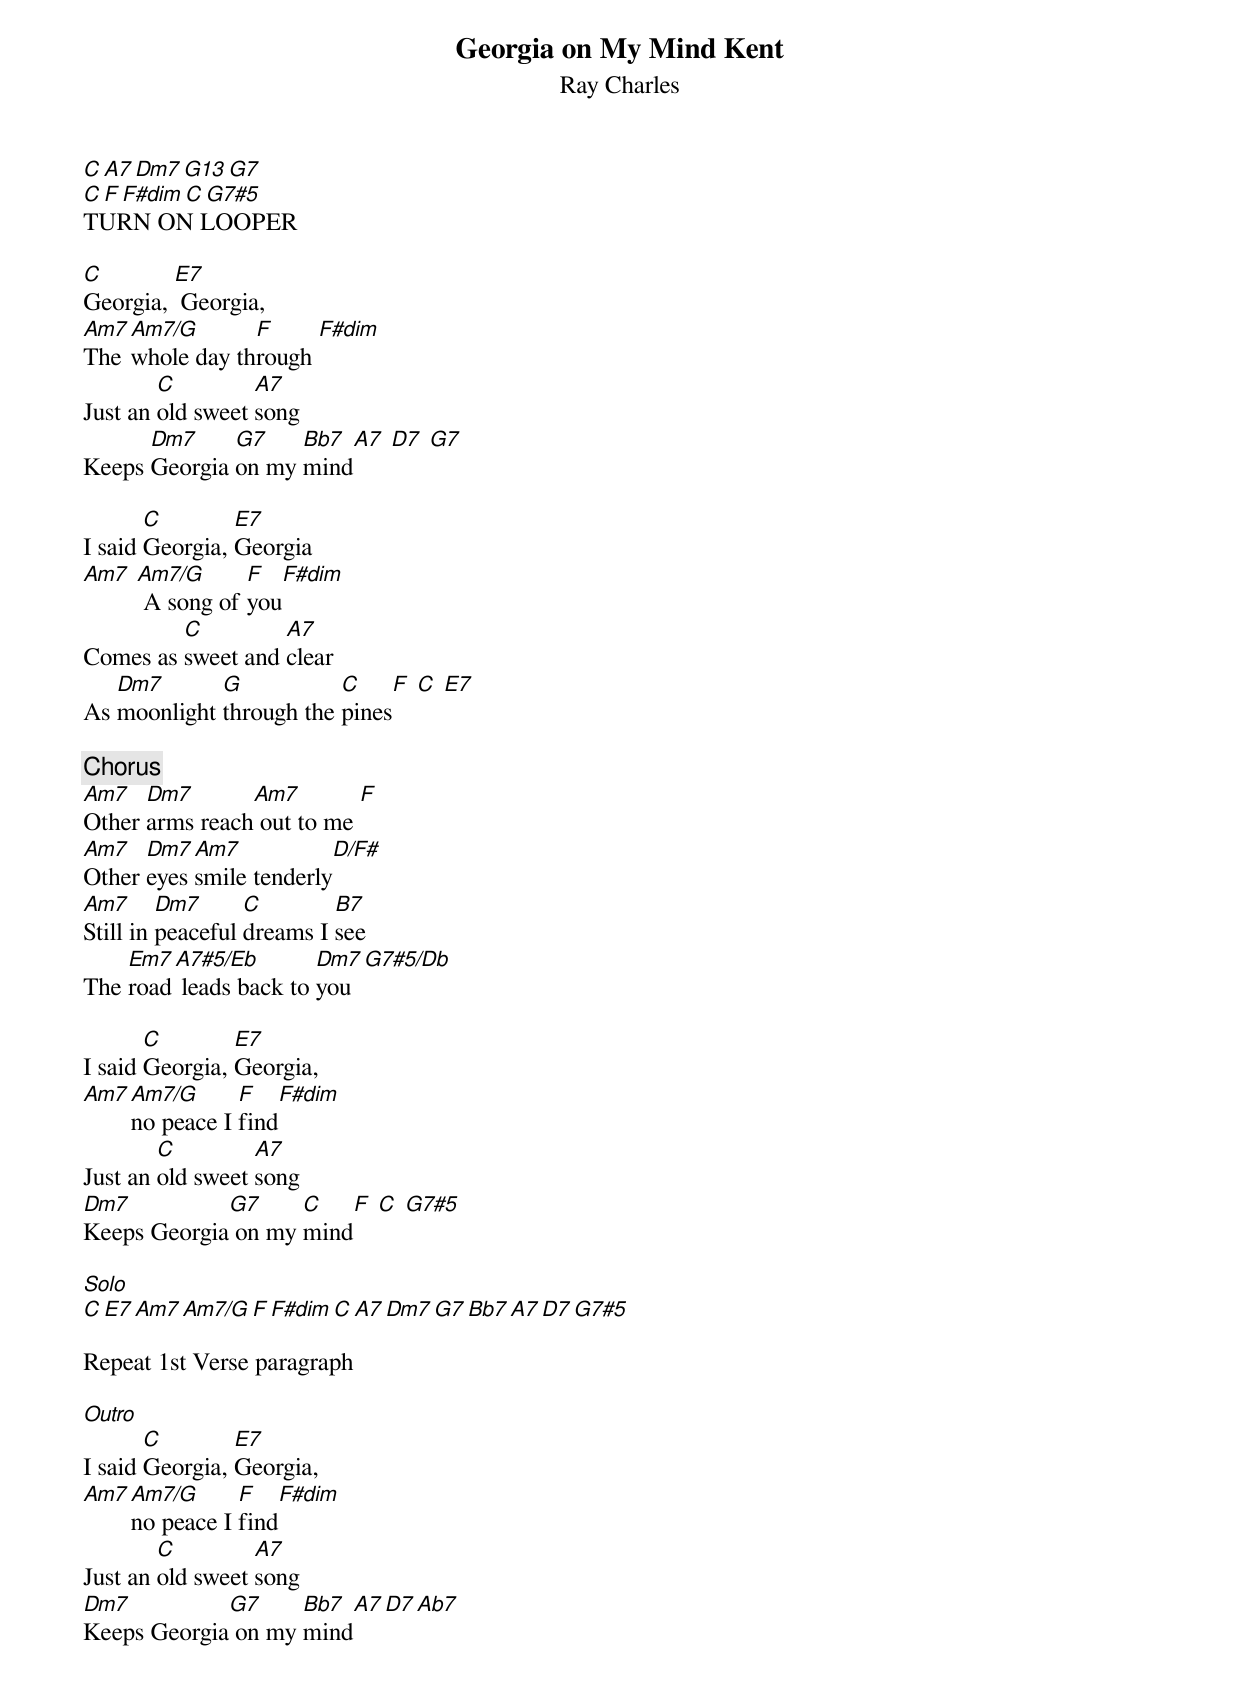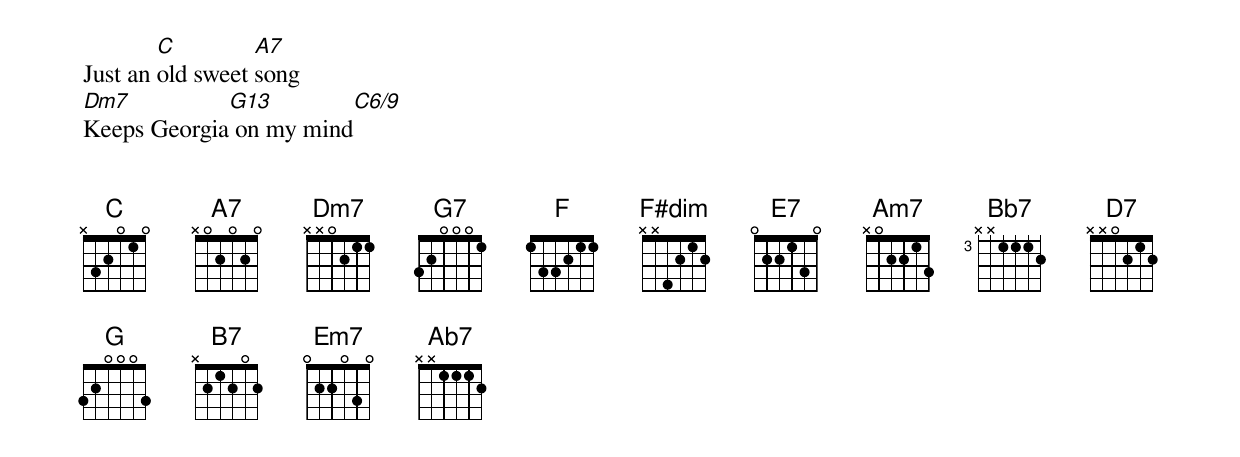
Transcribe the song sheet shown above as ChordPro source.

{title:Georgia on My Mind Kent}
{subtitle:Ray Charles}
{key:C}
[C][A7][Dm7][G13][G7]
[C][F][F#dim][C][G7#5]
TURN ON LOOPER

[C]Georgia, [E7] Georgia,
[Am7]The [Am7/G]whole day th[F]rough [F#dim]
Just an [C]old sweet [A7]song
Keeps [Dm7]Georgia [G7]on my [Bb7]mind[A7] [D7] [G7]

I said [C]Georgia, [E7]Georgia
[Am7] [Am7/G] A song of [F]you[F#dim]
Comes as [C]sweet and [A7]clear
As [Dm7]moonlight [G]through the [C]pines[F] [C] [E7]

{c:Chorus}
[Am7]Other [Dm7]arms reach[Am7] out to me [F]
[Am7]Other [Dm7]eyes [Am7]smile tenderly[D/F#]
[Am7]Still in [Dm7]peaceful [C]dreams I [B7]see
The [Em7]road[A7#5/Eb] leads back to [Dm7]you [G7#5/Db]

I said [C]Georgia, [E7]Georgia,
[Am7][Am7/G]no peace I [F]find[F#dim]
Just an [C]old sweet [A7]song
[Dm7]Keeps Georgia[G7] on my [C]mind[F] [C] [G7#5]

[Solo]
[C][E7][Am7][Am7/G][F][F#dim][C][A7][Dm7][G7][Bb7][A7][D7][G7#5]

Repeat 1st Verse paragraph

[Outro]
I said [C]Georgia, [E7]Georgia,
[Am7][Am7/G]no peace I [F]find[F#dim]
Just an [C]old sweet [A7]song
[Dm7]Keeps Georgia[G7] on my [Bb7]mind[A7][D7][Ab7]
Just an [C]old sweet [A7]song
[Dm7]Keeps Georgia[G13] on my mind[C6/9]


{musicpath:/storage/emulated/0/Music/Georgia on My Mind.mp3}
